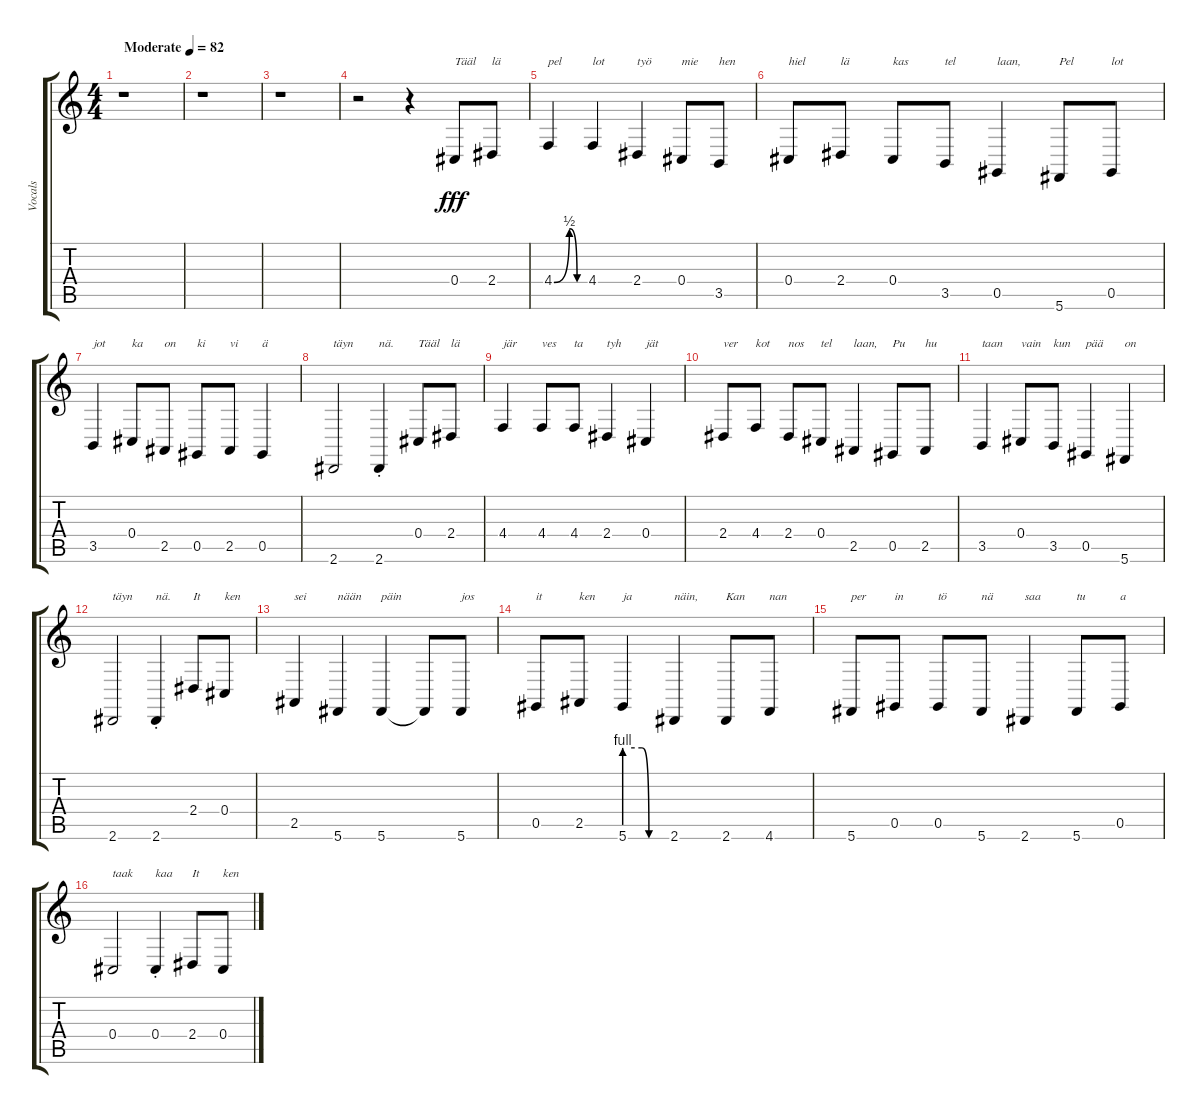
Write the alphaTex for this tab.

\track ("Vocals" "Vocals") {instrument englishhorn}
\staff {score tabs}
\tuning (Eb4 Bb3 Gb3 Db3 Ab2 Db2) {hide}
\ts (4 4)
\tempo (82 "Moderate")
\clef g2
\ks c
r.1{dy fff instrument englishhorn} |
r.1 |
r.1 |
r.2 r.4 0.4.8{txt "Tääl"} 2.4.8{txt "lä"} |
4.4{be (custom 0 0 30 2 45 0 60 0)}.4{txt "pel"} 4.4.4{txt "lot"} 2.4.4{txt "työ"} 0.4.8{txt "mie"} 3.5.8{txt "hen"} |
0.4.8{txt "hiel"} 2.4.8{txt "lä"} 0.4.8{txt "kas"} 3.5.8{txt "tel"} 0.5.4{txt "laan,"} 5.6.8{txt "Pel"} 0.5.8{txt "lot"} |
3.5.4{txt "jot"} 0.4.8{txt "ka"} 2.5.8{txt "on"} 0.5.8{txt "ki"} 2.5.8{txt "vi"} 0.5.4{txt "ä"} |
2.6.2{txt "täyn"} 2.6{st}.4{txt "nä."} 0.4.8{txt "Tääl"} 2.4.8{txt "lä"} |
4.4.4{txt "jär"} 4.4.8{txt "ves"} 4.4.8{txt "ta"} 2.4.4{txt "tyh"} 0.4.4{txt "jät"} |
2.4.8{txt "ver"} 4.4.8{txt "kot"} 2.4.8{txt "nos"} 0.4.8{txt "tel"} 2.5.4{txt "laan,"} 0.5.8{txt "Pu"} 2.5.8{txt "hu"} |
3.5.4{txt "taan"} 0.4.8{txt "vain"} 3.5.8{txt "kun"} 0.5.4{txt "pää"} 5.6.4{txt "on"} |
2.6.2{txt "täyn"} 2.6{st}.4{txt "nä."} 2.4.8{txt "It"} 0.4.8{txt "ken"} |
2.5.4{txt "sei"} 5.6.4{txt "nään"} 5.6.4{txt "päin"} 5.6{t}.8 5.6.8{txt "jos"} |
0.5.8{txt "it"} 2.5.8{txt "ken"} 5.6{be (custom 0 4 25 4 35 0 60 0)}.4{txt "ja"} 2.6.4{txt "näin,"} 2.6.8{txt "Kan"} 4.6.8{txt "nan"} |
5.6.8{txt "per"} 0.5.8{txt "in"} 0.5.8{txt "tö"} 5.6.8{txt "nä"} 2.6.4{txt "saa"} 5.6.8{txt "tu"} 0.5.8{txt "a"} |
0.4.2{txt "taak"} 0.4{st}.4{txt "kaa"} 2.4.8{txt "It"} 0.4.8{txt "ken"}
